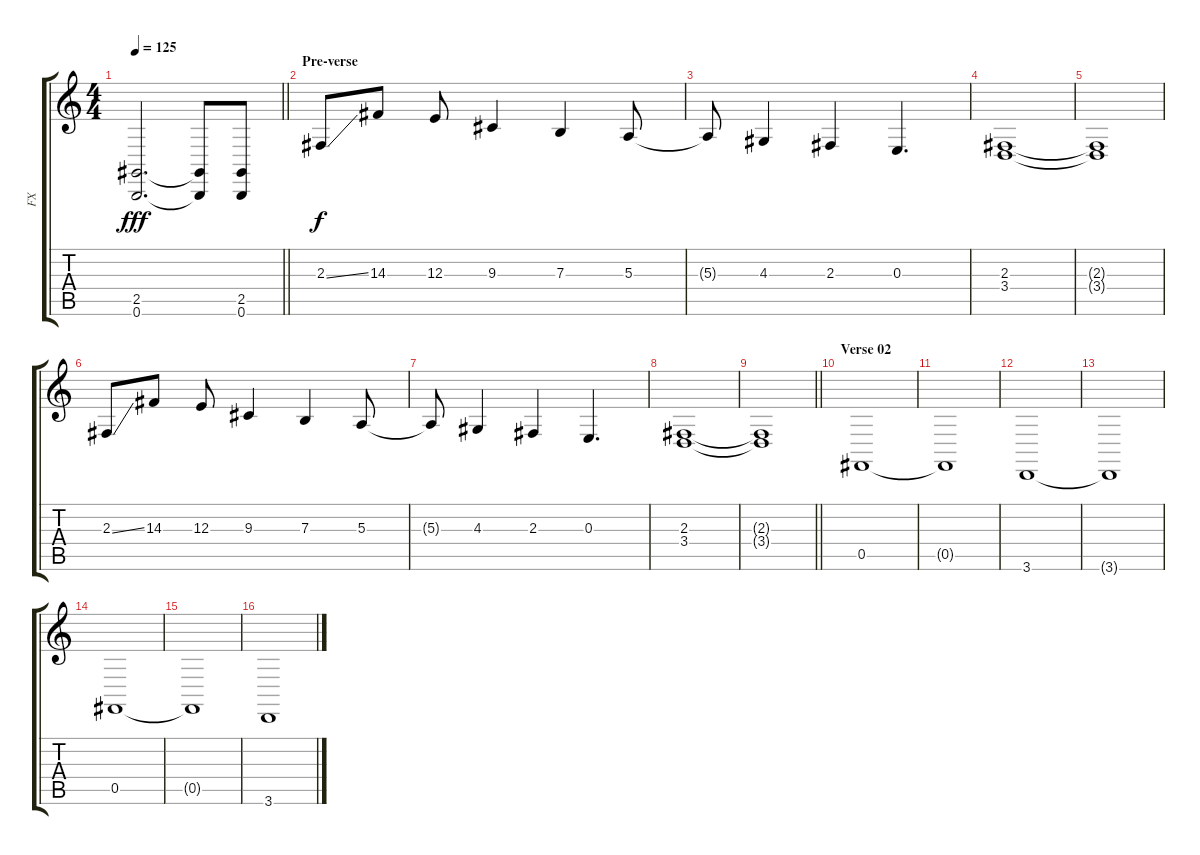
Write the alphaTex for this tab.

\track ("FX" "FX") {instrument lead5charang}
\staff {score tabs}
\tuning (Db4 Ab3 E3 B2 Gb2 B1) {hide}
\ts (4 4)
\tempo 125
\clef g2
\barLineRight lightlight
\ks c
(2.5{t} 0.6{t}).2{d dy fff} (2.5{t} 0.6{t}).8 (2.5 0.6).8 |
\section ("" "Pre-verse")
2.3{ss}.8{dy f instrument lead5charang} 14.3.8 12.3.8 9.3.4 7.3.4 5.3.8 |
5.3{t}.8 4.3.4 2.3.4 0.3.4{d} |
(2.3 3.4).1{volume 5} |
(2.3{t} 3.4{t}).1 |
2.3{ss}.8{volume 9} 14.3.8 12.3.8 9.3.4 7.3.4 5.3.8 |
5.3{t}.8 4.3.4 2.3.4 0.3.4{d} |
(2.3 3.4).1{volume 5} |
\barLineRight lightlight
(2.3{t} 3.4{t}).1 |
\section ("" "Verse 02")
0.5.1{volume 12 balance 8 instrument acousticgrandpiano} |
0.5{t}.1 |
3.6.1 |
3.6{t}.1 |
0.5.1 |
0.5{t}.1 |
3.6.1
